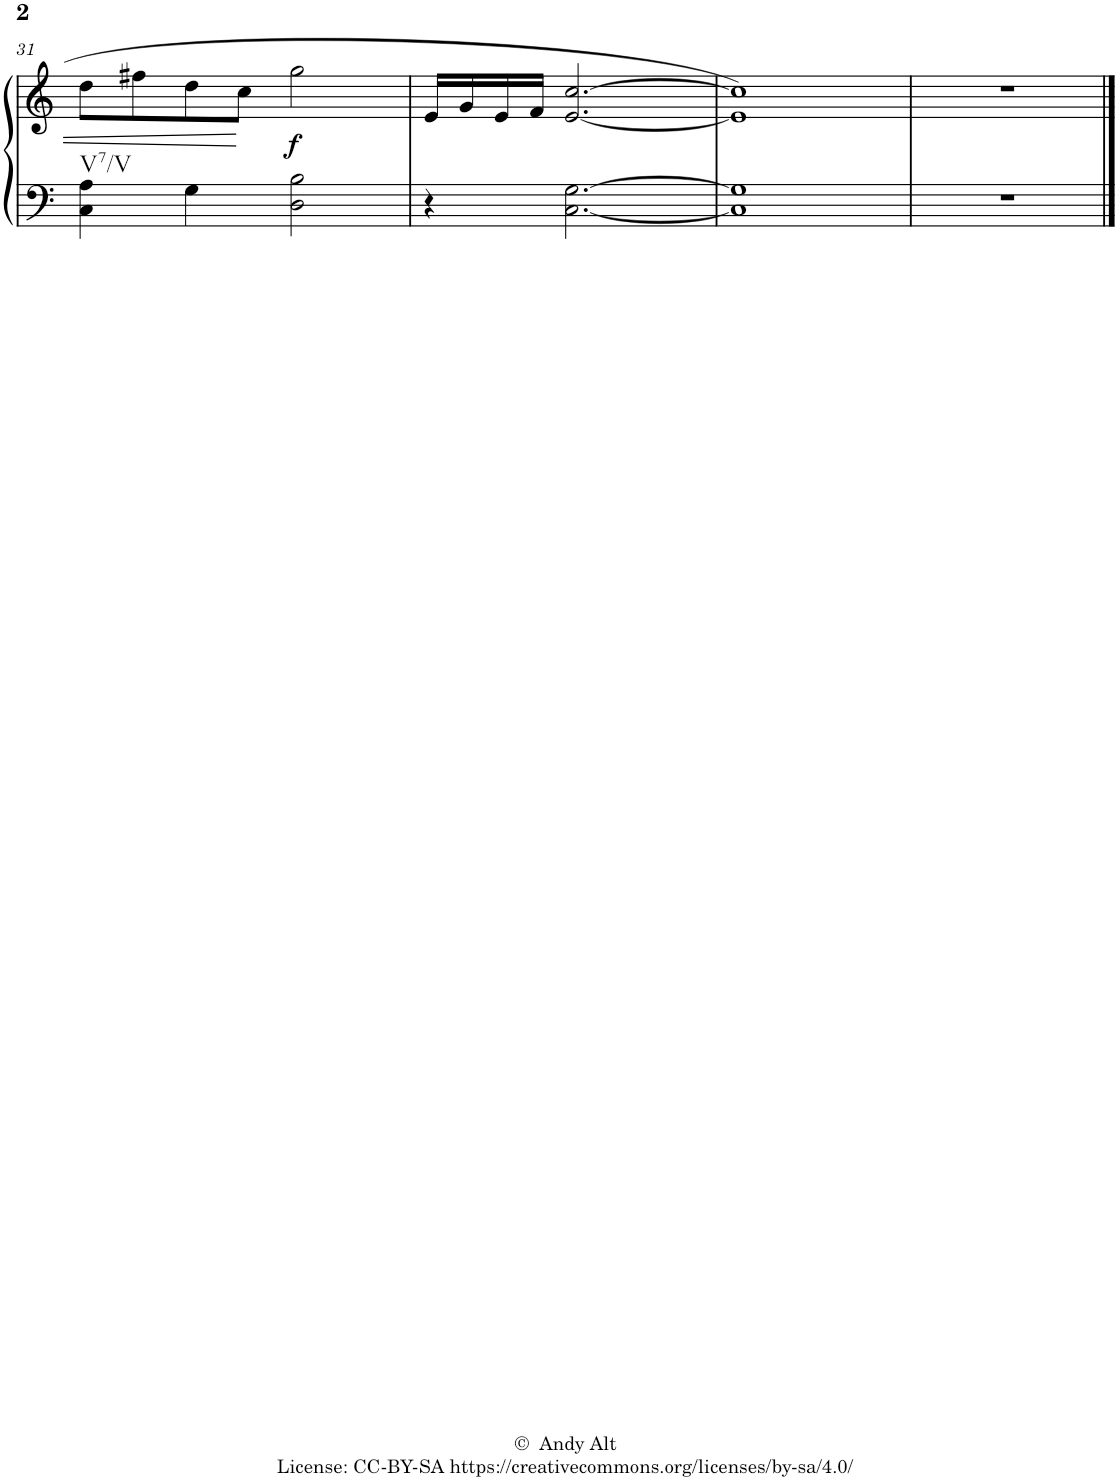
**kern	**kern	**dynam
*part1	*part1	*part1
*staff2	*staff1	*staff1/2
*I"Piano	*	*
*I'Pno.	*	*
!!LO:PB:g=z
*clefF4	*clefG2	*
*k[]	*k[]	*
*M4/4	*M4/4	*
=31	=31	=31
!	!LO:TX:b:t=V7/V	!
4C\ 4A\	8dd\L	.
.	8ff#X\	.
4G\	8dd\	.
.	8cc\J	.
!	!	!LO:DY:b
2D\ 2B\	2gg\	f
=32	=32	=32
4r	16e/LL	.
.	16g/	.
.	16e/	.
.	16f/JJ	.
[2.C\ [2.G\	[2.e/ [2.cc/	.
=33	=33	=33
1C] 1G]	1e] 1cc]	.
=34	=34	=34
1r	1r	.
==	==	==
*-	*-	*-
